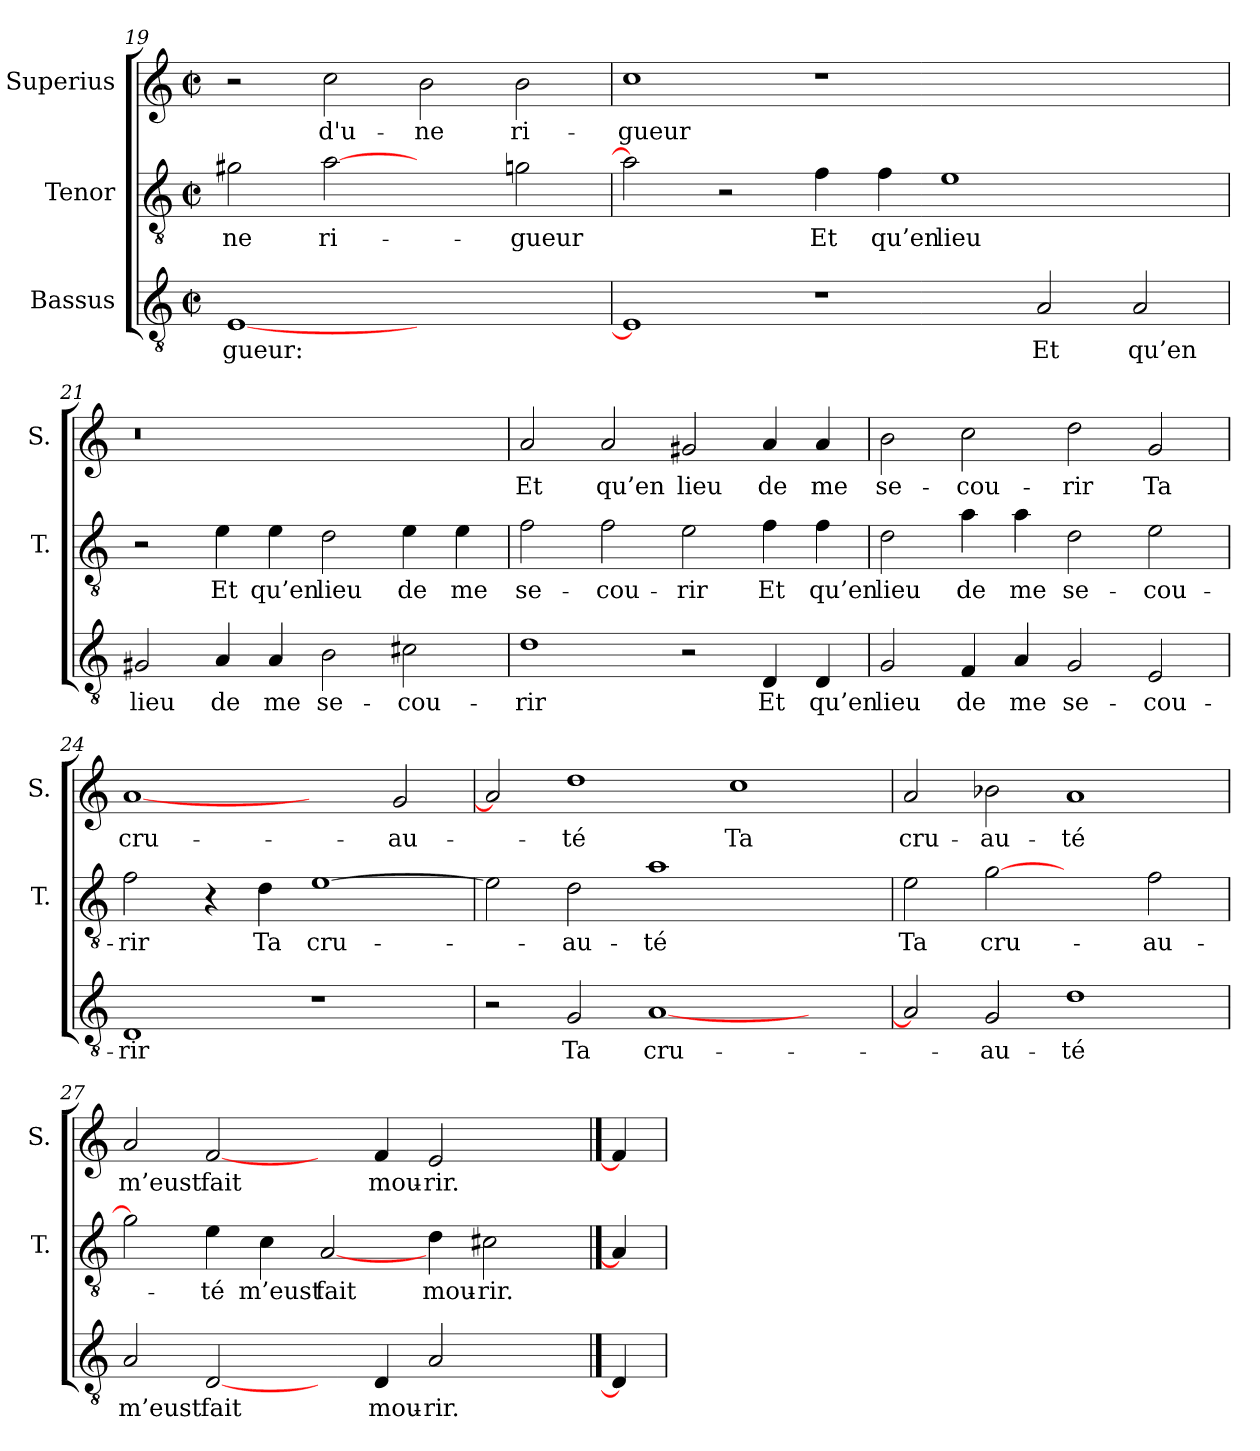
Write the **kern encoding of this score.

**kern	**text	**kern	**text	**kern	**text
*part3	*part3	*part2	*part2	*part1	*part1
*staff3	*staff3	*staff2	*staff2	*staff1	*staff1
*I"Bassus	*	*I"Tenor	*	*I"Superius	*
*	*	*I'T.	*	*I'S.	*
*clefGv2	*	*clefGv2	*	*clefG2	*
*k[]	*	*k[]	*	*k[]	*
*C:	*	*C:	*	*C:	*
*M2/2	*	*M2/2	*	*M2/2	*
*met(c|)	*	*met(c|)	*	*met(c|)	*
=19	=19	=19	=19	=19	=19
[1E/	-gueur:	2g#X\	-ne	2r	.
.	.	[2a\	ri-	2cc\	d'u-
1ryy	.	2ryy	.	2b\	-ne
.	.	2gn\	-gueur	2b\	ri-
=20	=20	=20	=20	=20	=20
1E/]	.	2a\]	.	1cc\	-gueur
.	.	2r	.	.	.
1r	.	4f\	Et	1r	.
.	.	4f\	qu’en	.	.
.	.	1e\	lieu	.	.
2A/	Et	.	.	1ryy	.
2A/	qu’en	2ryy	.	.	.
=21	=21	=21	=21	=21	=21
!	!	!	!	!LO:N:vis=0	!
2G#X/	lieu	2r	.	1r	.
4A/	de	4e\	Et	.	.
4A/	me	4e\	qu’en	.	.
2B\	se-	2d\	lieu	1ryy	.
2c#X\	-cou-	4e\	de	.	.
.	.	4e\	me	.	.
!!LO:PB:g=z
=22	=22	=22	=22	=22	=22
1d\	-rir	2f\	se-	2a/	Et
.	.	2f\	-cou-	2a/	qu’en
2r	.	2e\	-rir	2g#X/	lieu
4D/	Et	4f\	Et	4a/	de
4D/	qu’en	4f\	qu’en	4a/	me
=23	=23	=23	=23	=23	=23
2G/	lieu	2d\	lieu	2b\	se-
4F/	de	4a\	de	2cc\	-cou-
4A/	me	4a\	me	.	.
2G/	se-	2d\	se-	2dd\	-rir
2E/	-cou-	2e\	-cou-	2g/	Ta
=24	=24	=24	=24	=24	=24
1D/	-rir	2f\	-rir	[1a/	cru-
.	.	4r	.	.	.
.	.	4d\	Ta	.	.
1r	.	[1e\	cru-	2ryy	.
.	.	.	.	2g/	-au-
=25	=25	=25	=25	=25	=25
2r	.	2e\]	.	2a/]	.
2G/	Ta	2d\	-au-	1dd\	-té
[1A/	cru-	1a\	-té	.	.
.	.	.	.	1cc\	Ta
2ryy	.	2ryy	.	.	.
=26	=26	=26	=26	=26	=26
2A/]	.	2e\	Ta	2a/	cru-
2G/	-au-	[2g\	cru-	2b-X\	-au-
1d\	-té	2ryy	.	1a/	-té
.	.	2f\	-au-	.	.
=27	=27	=27	=27	=27	=27
2A/	m’eust	2g\]	.	2a/	m’eust
[2D/	fait	4e\	-té	[2f/	fait
.	.	4c\	m’eust	.	.
4ryy	.	[2A/	fait	4ryy	.
4D/	mou-	.	.	4f/	mou-
2A/	-rir.	4d\	mou-	2e/	-rir.
.	.	2c#X\	-rir.	.	.
4ryy	.	.	.	4ryy	.
==28	==28	==28	==28	==28	==28
4D/]	.	4A/]	.	4f/]	.
=	=	=	=	=	=
*-	*-	*-	*-	*-	*-
